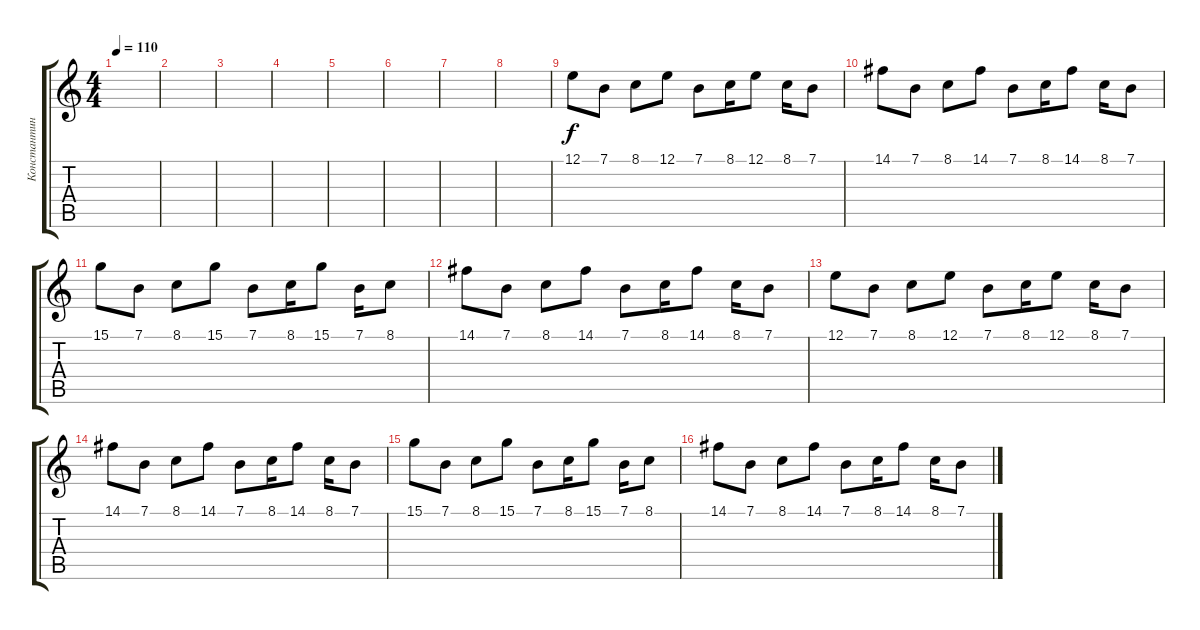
\track ("Константин Бекрев" "Константин") {instrument lead2sawtooth}
\staff {score tabs}
\tuning (E4 B3 G3 D3 A2 E2) {hide}
\ts (4 4)
\tempo 110
\clef g2
\ks c
|
|
|
|
|
|
|
|
12.1.8 7.1.8 8.1.8 12.1.8 7.1.8 8.1.16 12.1.8 8.1.16 7.1.8 |
14.1.8 7.1.8 8.1.8 14.1.8 7.1.8 8.1.16 14.1.8 8.1.16 7.1.8 |
15.1.8 7.1.8 8.1.8 15.1.8 7.1.8 8.1.16 15.1.8 7.1.16 8.1.8 |
14.1.8 7.1.8 8.1.8 14.1.8 7.1.8 8.1.16 14.1.8 8.1.16 7.1.8 |
12.1.8 7.1.8 8.1.8 12.1.8 7.1.8 8.1.16 12.1.8 8.1.16 7.1.8 |
14.1.8 7.1.8 8.1.8 14.1.8 7.1.8 8.1.16 14.1.8 8.1.16 7.1.8 |
15.1.8 7.1.8 8.1.8 15.1.8 7.1.8 8.1.16 15.1.8 7.1.16 8.1.8 |
14.1.8 7.1.8 8.1.8 14.1.8 7.1.8 8.1.16 14.1.8 8.1.16 7.1.8
